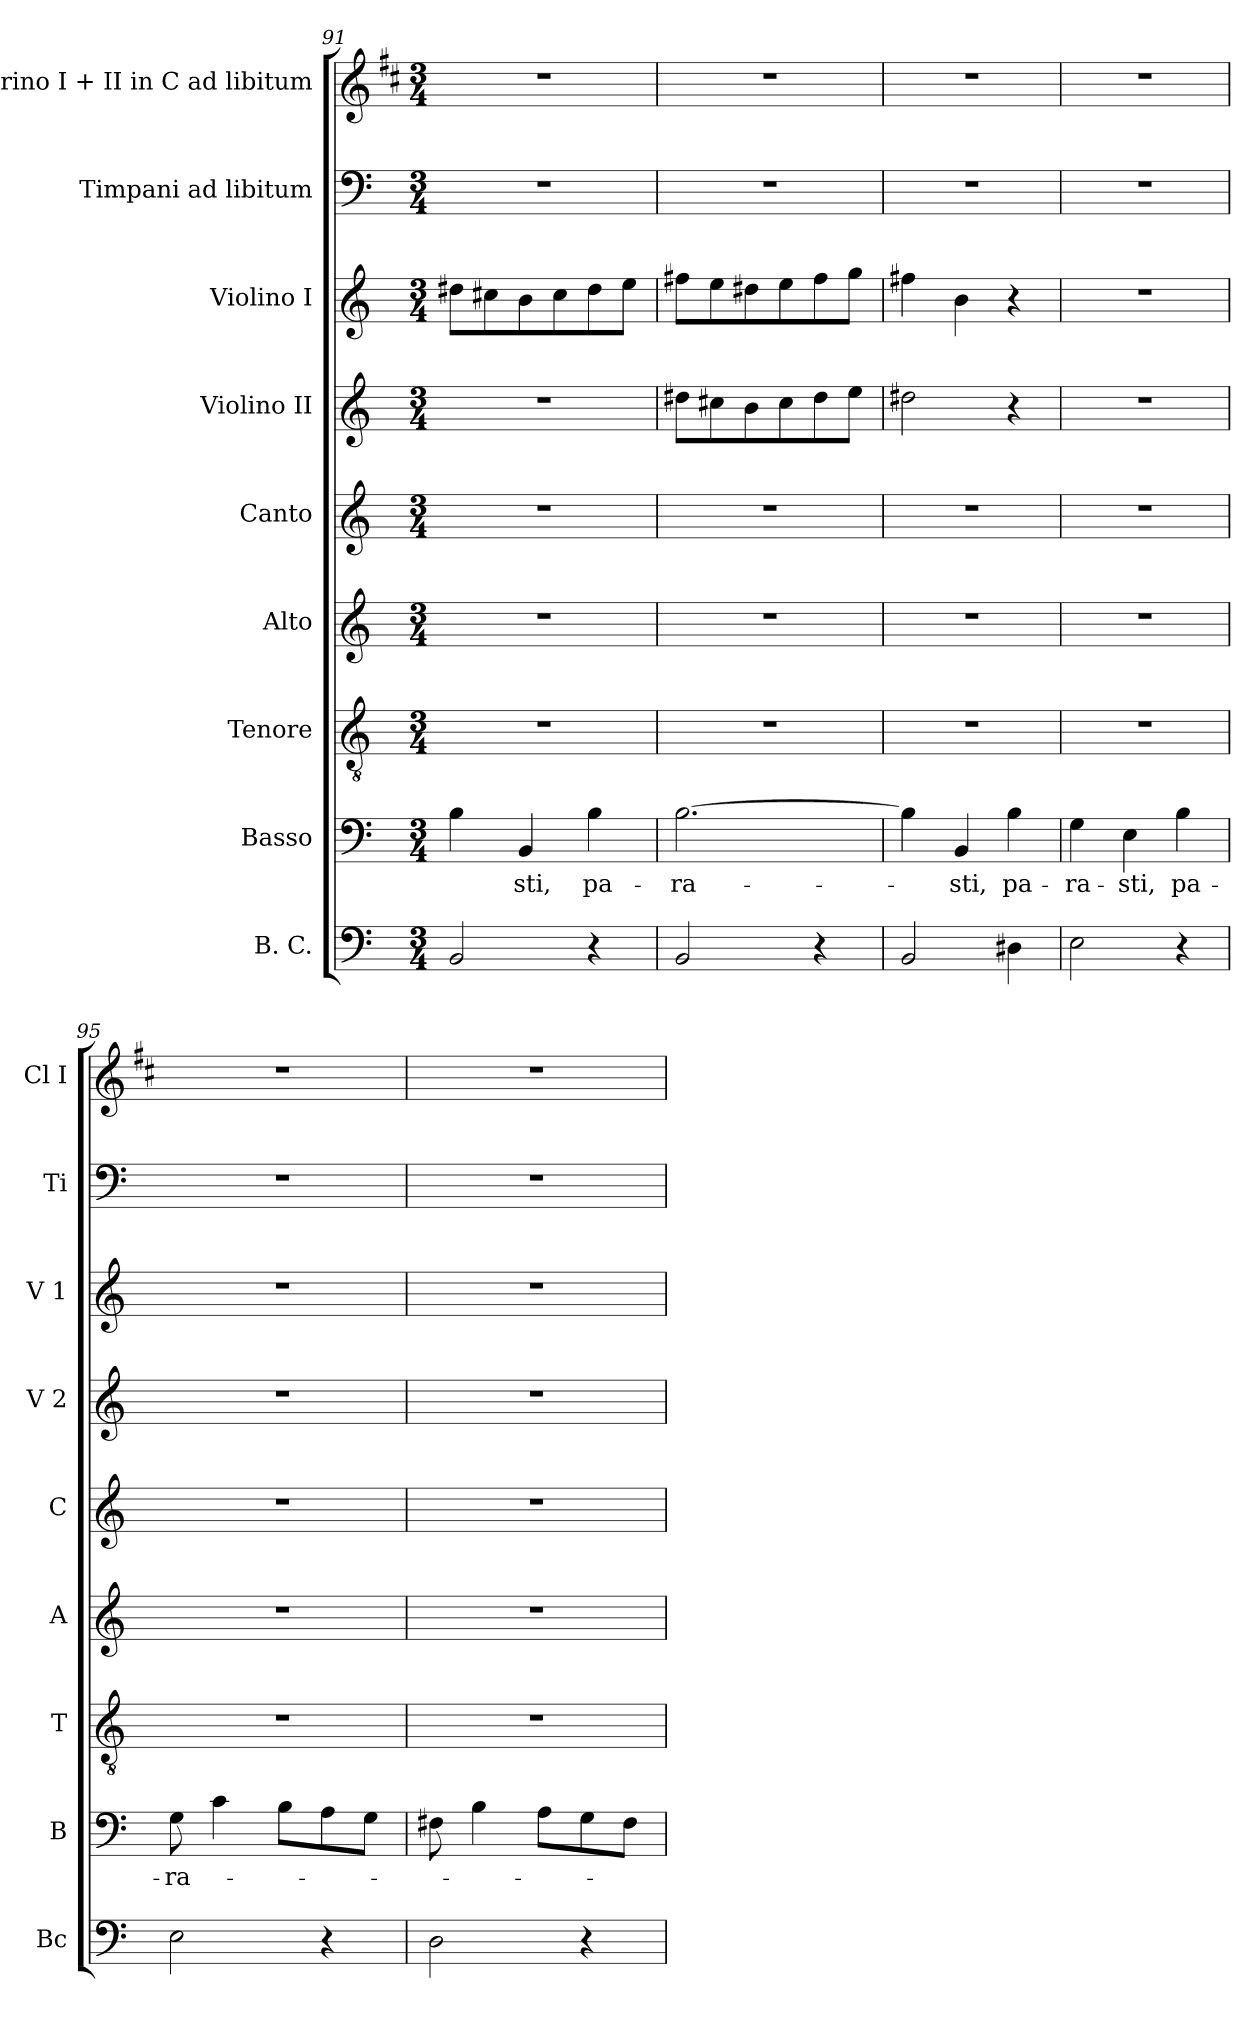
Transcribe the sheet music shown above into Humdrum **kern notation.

**kern	**kern	**text	**kern	**kern	**kern	**kern	**kern	**kern	**kern
*part9	*part8	*part8	*part7	*part6	*part5	*part4	*part3	*part2	*part1
*staff9	*staff8	*staff8	*staff7	*staff6	*staff5	*staff4	*staff3	*staff2	*staff1
*I"B. C.	*I"Basso	*	*I"Tenore	*I"Alto	*I"Canto	*I"Violino II	*I"Violino I	*I"Timpani ad libitum	*I"Clarino I + II in C ad libitum
*I'Bc	*I'B	*	*I'T	*I'A	*I'C	*I'V 2	*I'V 1	*I'Ti	*I'Cl I
*clefF4	*clefF4	*	*clefGv2	*clefG2	*clefG2	*clefG2	*clefG2	*clefF4	*clefG2
*	*	*	*	*	*	*	*	*	*ITrd1c2
*k[]	*k[]	*	*k[]	*k[]	*k[]	*k[]	*k[]	*k[]	*k[]
*M3/4	*M3/4	*	*M3/4	*M3/4	*M3/4	*M3/4	*M3/4	*M3/4	*M3/4
=91	=91	=91	=91	=91	=91	=91	=91	=91	=91
2BB/	4B\	.	2.r	2.r	2.r	2.r	8dd#X\L	2.r	2.r
.	.	.	.	.	.	.	8cc#X\	.	.
!	!	!LO:LY:b	!	!	!	!	!	!	!
.	4BB/	-sti,	.	.	.	.	8b\	.	.
.	.	.	.	.	.	.	8cc#\	.	.
!	!	!LO:LY:b	!	!	!	!	!	!	!
4r	4B\	pa-	.	.	.	.	8dd#\	.	.
.	.	.	.	.	.	.	8ee\J	.	.
=92	=92	=92	=92	=92	=92	=92	=92	=92	=92
!	!	!LO:LY:b	!	!	!	!	!	!	!
2BB/	[2.B\	-ra-	2.r	2.r	2.r	8dd#X\L	8ff#X\L	2.r	2.r
.	.	.	.	.	.	8cc#X\	8ee\	.	.
.	.	.	.	.	.	8b\	8dd#X\	.	.
.	.	.	.	.	.	8cc#\	8ee\	.	.
4r	.	.	.	.	.	8dd#\	8ff#\	.	.
.	.	.	.	.	.	8ee\J	8gg\J	.	.
=93	=93	=93	=93	=93	=93	=93	=93	=93	=93
2BB/	4B\]	.	2.r	2.r	2.r	2dd#X\	4ff#X\	2.r	2.r
!	!	!LO:LY:b	!	!	!	!	!	!	!
.	4BB/	-sti,	.	.	.	.	4b\	.	.
!	!	!LO:LY:b	!	!	!	!	!	!	!
4D#X\	4B\	pa-	.	.	.	4r	4r	.	.
!!LO:LB:g=z
=94	=94	=94	=94	=94	=94	=94	=94	=94	=94
!	!	!LO:LY:b	!	!	!	!	!	!	!
2E\	4G\	-ra-	2.r	2.r	2.r	2.r	2.r	2.r	2.r
!	!	!LO:LY:b	!	!	!	!	!	!	!
.	4E\	-sti,	.	.	.	.	.	.	.
!	!	!LO:LY:b	!	!	!	!	!	!	!
4r	4B\	pa-	.	.	.	.	.	.	.
=95	=95	=95	=95	=95	=95	=95	=95	=95	=95
!	!	!LO:LY:b	!	!	!	!	!	!	!
2E\	8G\	-ra-	2.r	2.r	2.r	2.r	2.r	2.r	2.r
.	4c\	.	.	.	.	.	.	.	.
.	8B\L	.	.	.	.	.	.	.	.
4r	8A\	.	.	.	.	.	.	.	.
.	8G\J	.	.	.	.	.	.	.	.
=96	=96	=96	=96	=96	=96	=96	=96	=96	=96
2D\	8F#X\	.	2.r	2.r	2.r	2.r	2.r	2.r	2.r
.	4B\	.	.	.	.	.	.	.	.
.	8A\L	.	.	.	.	.	.	.	.
4r	8G\	.	.	.	.	.	.	.	.
.	8F#\J	.	.	.	.	.	.	.	.
=	=	=	=	=	=	=	=	=	=
*-	*-	*-	*-	*-	*-	*-	*-	*-	*-
